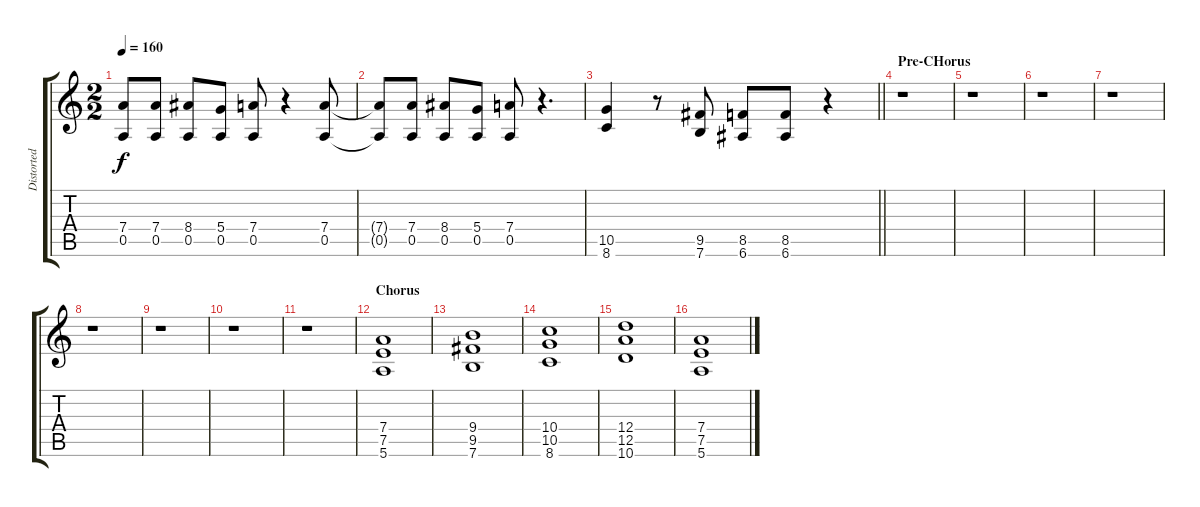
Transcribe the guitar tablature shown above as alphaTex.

\track ("Distorted Guitar" "Distorted ") {instrument distortionguitar}
\staff {score tabs}
\tuning (E4 B3 G3 D3 A2 E2) {hide}
\ts (2 2)
\tempo 160
\clef g2
\ks c
(7.4{t} 0.5{t}).8{dy f} (7.4 0.5).8 (8.4 0.5).8 (5.4 0.5).8 (7.4 0.5).8 r.4 (7.4 0.5).8 |
(7.4{t} 0.5{t}).8 (7.4 0.5).8 (8.4 0.5).8 (5.4 0.5).8 (7.4 0.5).8 r.4{d} |
\barLineRight lightlight
(10.5 8.6).4 r.8 (9.5 7.6).8 (8.5 6.6).8 (8.5 6.6).8 r.4 |
\section ("" "Pre-CHorus")
r.1 |
r.1 |
r.1 |
r.1 |
r.1 |
r.1 |
r.1 |
r.1 |
\section ("" "Chorus")
(7.4 7.5 5.6).1 |
(9.4 9.5 7.6).1 |
(10.4 10.5 8.6).1 |
(12.4 12.5 10.6).1 |
(7.4 7.5 5.6).1
